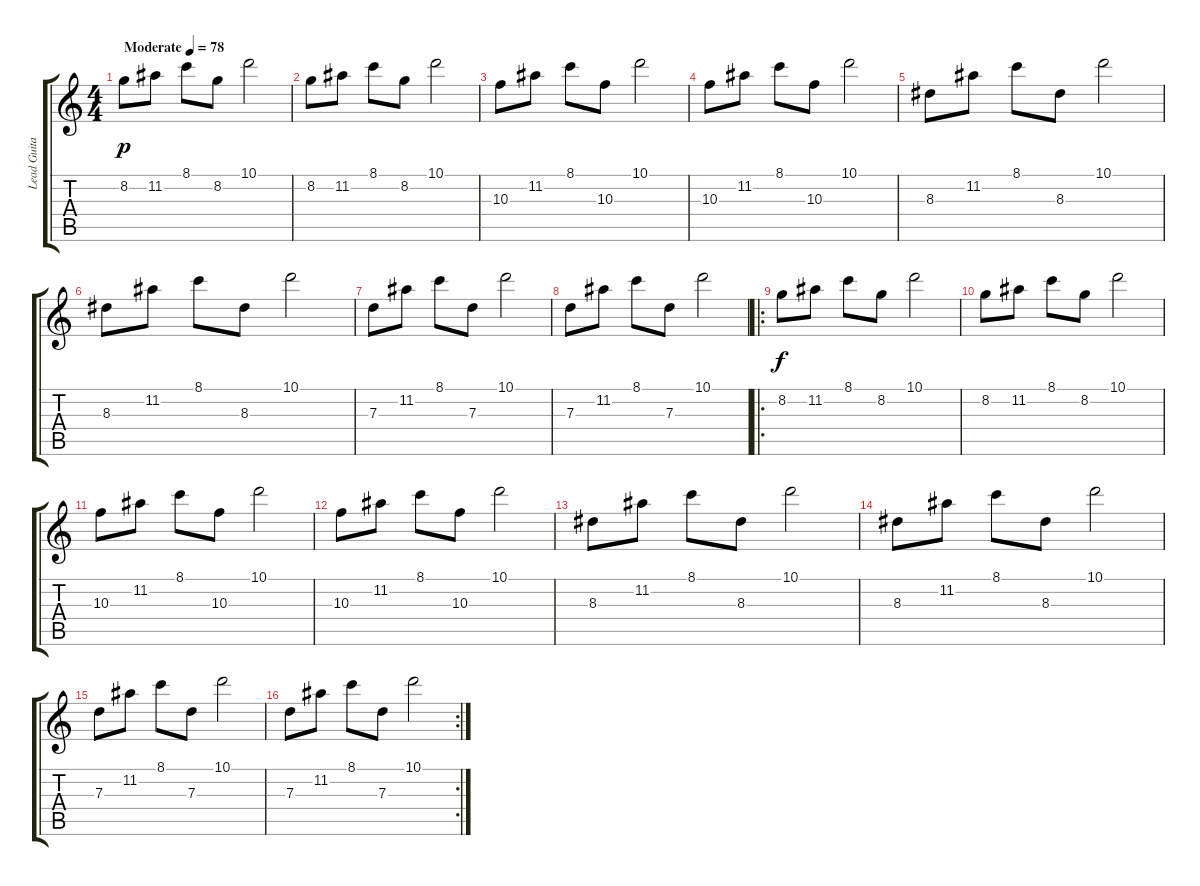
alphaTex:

\track ("Lead Guitar" "Lead Guita") {solo instrument electricguitarjazz}
\staff {score tabs}
\tuning (E4 B3 G3 D3 A2 E2) {hide}
\ts (4 4)
\tempo (78 "Moderate")
\clef g2
\ks c
8.2.8{dy p instrument electricguitarjazz} 11.2.8 8.1.8 8.2.8 10.1.2 |
8.2.8 11.2.8 8.1.8 8.2.8 10.1.2 |
10.3.8 11.2.8 8.1.8 10.3.8 10.1.2 |
10.3.8 11.2.8 8.1.8 10.3.8 10.1.2 |
8.3.8 11.2.8 8.1.8 8.3.8 10.1.2 |
8.3.8 11.2.8 8.1.8 8.3.8 10.1.2 |
7.3.8 11.2.8 8.1.8 7.3.8 10.1.2 |
7.3.8 11.2.8 8.1.8 7.3.8 10.1.2 |
\ro
8.2.8{dy f} 11.2.8 8.1.8 8.2.8 10.1.2 |
8.2.8 11.2.8 8.1.8 8.2.8 10.1.2 |
10.3.8 11.2.8 8.1.8 10.3.8 10.1.2 |
10.3.8 11.2.8 8.1.8 10.3.8 10.1.2 |
8.3.8 11.2.8 8.1.8 8.3.8 10.1.2 |
8.3.8 11.2.8 8.1.8 8.3.8 10.1.2 |
7.3.8 11.2.8 8.1.8 7.3.8 10.1.2 |
\rc 2
7.3.8 11.2.8 8.1.8 7.3.8 10.1.2
